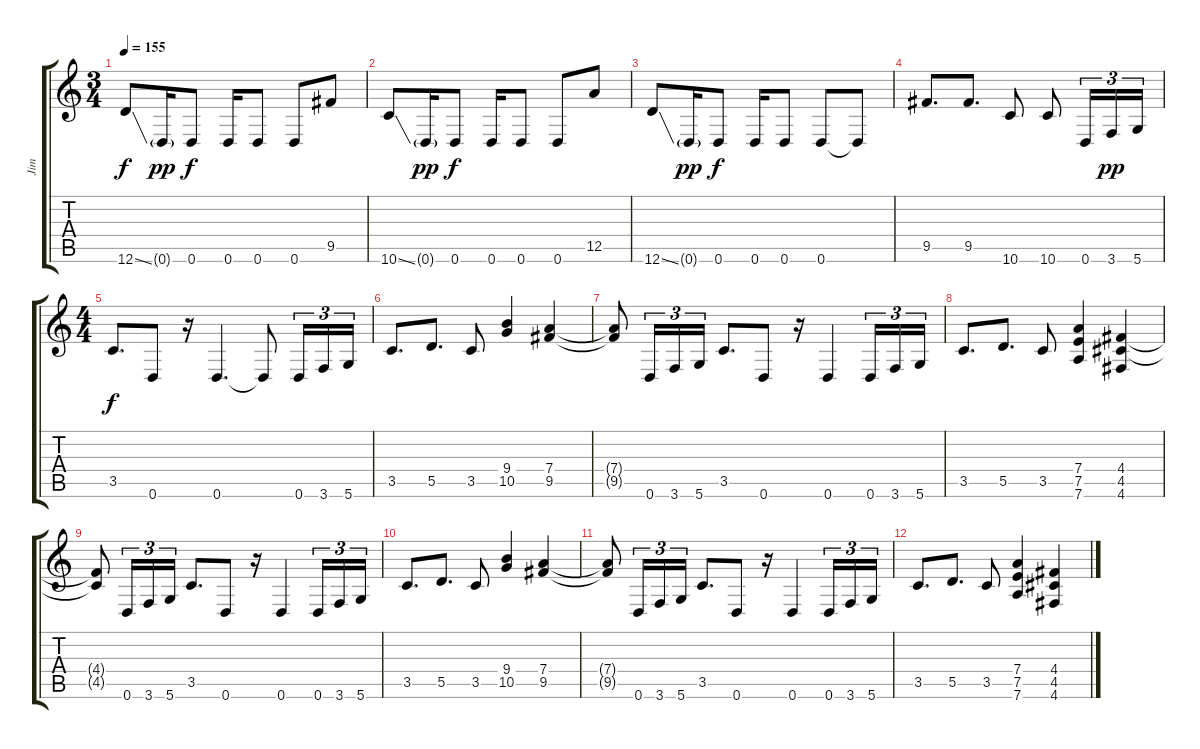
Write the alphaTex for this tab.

\track ("Jim" "Jim") {instrument electricguitarjazz}
\staff {score tabs}
\tuning (E4 B3 G3 D3 A2 D2) {hide}
\ts (3 4)
\tempo 155
\clef g2
\ks c
12.6{ss}.8{dy f} 0.6{g}.16{dy pp} 0.6.8{dy f} 0.6.16 0.6.8 0.6.8 9.5.8 |
10.6{ss}.8 0.6{g}.16{dy pp} 0.6.8{dy f} 0.6.16 0.6.8 0.6.8 12.5.8 |
12.6{ss}.8 0.6{g}.16{dy pp} 0.6.8{dy f} 0.6.16 0.6.8 0.6.8 0.6{t}.8 |
9.5.8{d} 9.5.8{d} 10.6.8 10.6.8 0.6.16{tu (3 2)} 3.6.16{tu (3 2) dy pp} 5.6.16{tu (3 2)} |
\ts (4 4)
3.5.8{d dy f} 0.6.8 r.16 0.6.4{d} 0.6{t}.8 0.6.16{tu (3 2)} 3.6.16{tu (3 2)} 5.6.16{tu (3 2)} |
3.5.8{d} 5.5.8{d} 3.5.8 (9.4 10.5).4 (7.4 9.5).4 |
(7.4{t} 9.5{t}).8 0.6.16{tu (3 2)} 3.6.16{tu (3 2)} 5.6.16{tu (3 2)} 3.5.8{d} 0.6.8 r.16 0.6.4 0.6.16{tu (3 2)} 3.6.16{tu (3 2)} 5.6.16{tu (3 2)} |
3.5.8{d} 5.5.8{d} 3.5.8 (7.4 7.5 7.6).4 (4.4 4.5 4.6).4 |
(4.4{t} 4.5{t}).8 0.6.16{tu (3 2)} 3.6.16{tu (3 2)} 5.6.16{tu (3 2)} 3.5.8{d} 0.6.8 r.16 0.6.4 0.6.16{tu (3 2)} 3.6.16{tu (3 2)} 5.6.16{tu (3 2)} |
3.5.8{d} 5.5.8{d} 3.5.8 (9.4 10.5).4 (7.4 9.5).4 |
(7.4{t} 9.5{t}).8 0.6.16{tu (3 2)} 3.6.16{tu (3 2)} 5.6.16{tu (3 2)} 3.5.8{d} 0.6.8 r.16 0.6.4 0.6.16{tu (3 2)} 3.6.16{tu (3 2)} 5.6.16{tu (3 2)} |
3.5.8{d} 5.5.8{d} 3.5.8 (7.4 7.5 7.6).4 (4.4 4.5 4.6).4
